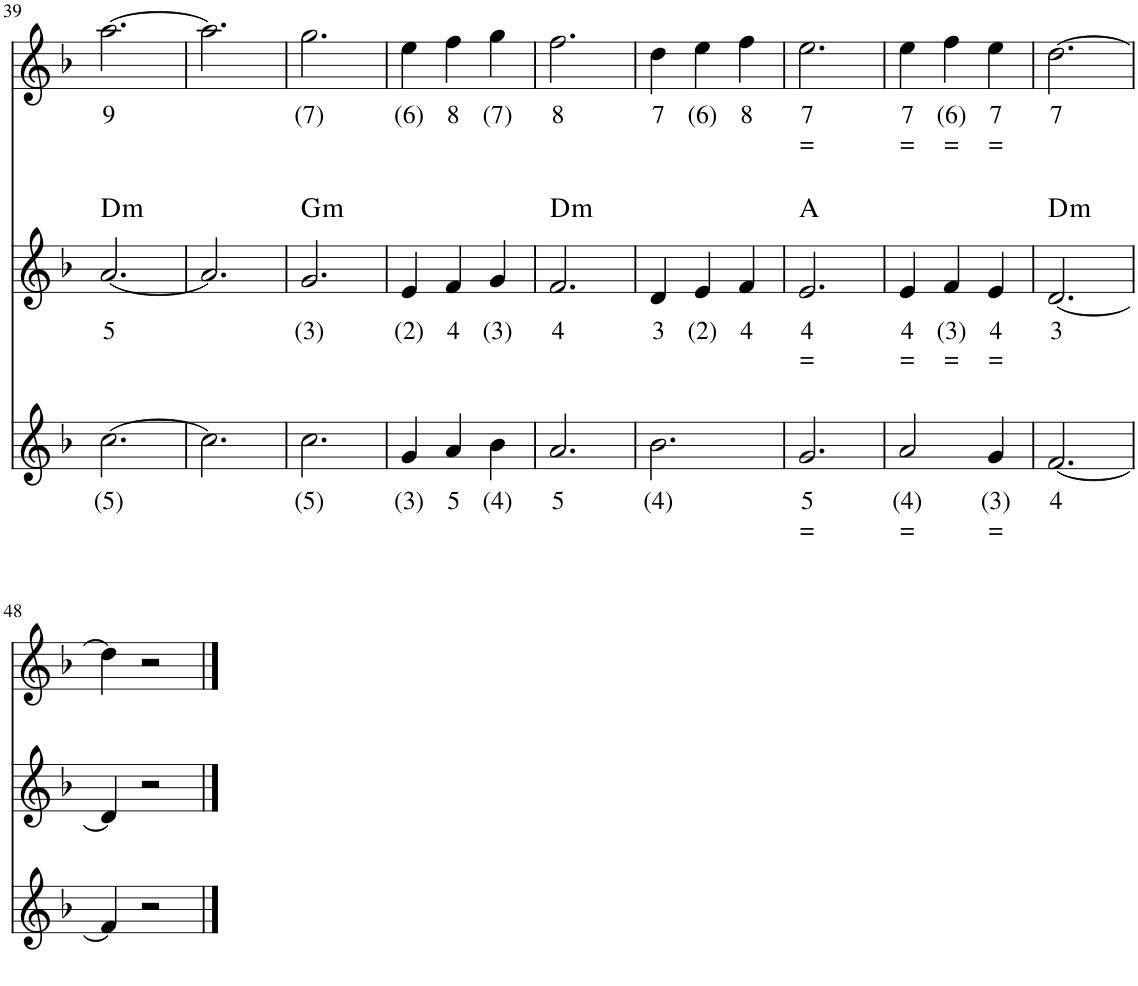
**kern	**text	**text	**kern	**text	**text	**harte	**kern	**text	**text
*part3	*part3	*part3	*part2	*part2	*part2	*part2	*part1	*part1	*part1
*staff3	*staff3	*staff3	*staff2	*staff2	*staff2	*	*staff1	*staff1	*staff1
*I"Stem	*	*	*I"Stem	*	*	*	*I"Stem	*	*
!!LO:PB:g=z
*clefG2	*	*	*clefG2	*	*	*	*clefG2	*	*
*k[b-]	*	*	*k[b-]	*	*	*	*k[b-]	*	*
*M3/4	*	*	*M3/4	*	*	*	*M3/4	*	*
=39	=39	=39	=39	=39	=39	=39	=39	=39	=39
!	!LO:LY:b	!	!	!LO:LY:b	!	!LO:H:kt=m	!	!LO:LY:b	!
[2.cc\	(5)	.	[2.a/	5	.	D:min	[2.aa\	9	.
=40	=40	=40	=40	=40	=40	=40	=40	=40	=40
2.cc\]	.	.	2.a/]	.	.	.	2.aa\]	.	.
=41	=41	=41	=41	=41	=41	=41	=41	=41	=41
!	!LO:LY:b	!	!	!LO:LY:b	!	!LO:H:kt=m	!	!LO:LY:b	!
2.cc\	(5)	.	2.g/	(3)	.	G:min	2.gg\	(7)	.
=42	=42	=42	=42	=42	=42	=42	=42	=42	=42
!	!LO:LY:b	!	!	!LO:LY:b	!	!	!	!LO:LY:b	!
4g/	(3)	.	4e/	(2)	.	.	4ee\	(6)	.
!	!LO:LY:b	!	!	!LO:LY:b	!	!	!	!LO:LY:b	!
4a/	5	.	4f/	4	.	.	4ff\	8	.
!	!LO:LY:b	!	!	!LO:LY:b	!	!	!	!LO:LY:b	!
4b-\	(4)	.	4g/	(3)	.	.	4gg\	(7)	.
=43	=43	=43	=43	=43	=43	=43	=43	=43	=43
!	!LO:LY:b	!	!	!LO:LY:b	!	!LO:H:kt=m	!	!LO:LY:b	!
2.a/	5	.	2.f/	4	.	D:min	2.ff\	8	.
=44	=44	=44	=44	=44	=44	=44	=44	=44	=44
!	!LO:LY:b	!	!	!LO:LY:b	!	!	!	!LO:LY:b	!
2.b-\	(4)	.	4d/	3	.	.	4dd\	7	.
!	!	!	!	!LO:LY:b	!	!	!	!LO:LY:b	!
.	.	.	4e/	(2)	.	.	4ee\	(6)	.
!	!	!	!	!LO:LY:b	!	!	!	!LO:LY:b	!
.	.	.	4f/	4	.	.	4ff\	8	.
=45	=45	=45	=45	=45	=45	=45	=45	=45	=45
!	!LO:LY:b	!LO:LY:b	!	!LO:LY:b	!LO:LY:b	!	!	!LO:LY:b	!LO:LY:b
2.g/	5	=	2.e/	4	=	A:maj	2.ee\	7	=
=46	=46	=46	=46	=46	=46	=46	=46	=46	=46
!	!LO:LY:b	!LO:LY:b	!	!LO:LY:b	!LO:LY:b	!	!	!LO:LY:b	!LO:LY:b
2a/	(4)	=	4e/	4	=	.	4ee\	7	=
!	!	!	!	!LO:LY:b	!LO:LY:b	!	!	!LO:LY:b	!LO:LY:b
.	.	.	4f/	(3)	=	.	4ff\	(6)	=
!	!LO:LY:b	!LO:LY:b	!	!LO:LY:b	!LO:LY:b	!	!	!LO:LY:b	!LO:LY:b
4g/	(3)	=	4e/	4	=	.	4ee\	7	=
=47	=47	=47	=47	=47	=47	=47	=47	=47	=47
!	!LO:LY:b	!	!	!LO:LY:b	!	!LO:H:kt=m	!	!LO:LY:b	!
[2.f/	4	.	[2.d/	3	.	D:min	[2.dd\	7	.
!!LO:LB:g=z
=48	=48	=48	=48	=48	=48	=48	=48	=48	=48
4f/]	.	.	4d/]	.	.	.	4dd\]	.	.
2r	.	.	2r	.	.	.	2r	.	.
==	==	==	==	==	==	==	==	==	==
*-	*-	*-	*-	*-	*-	*-	*-	*-	*-
